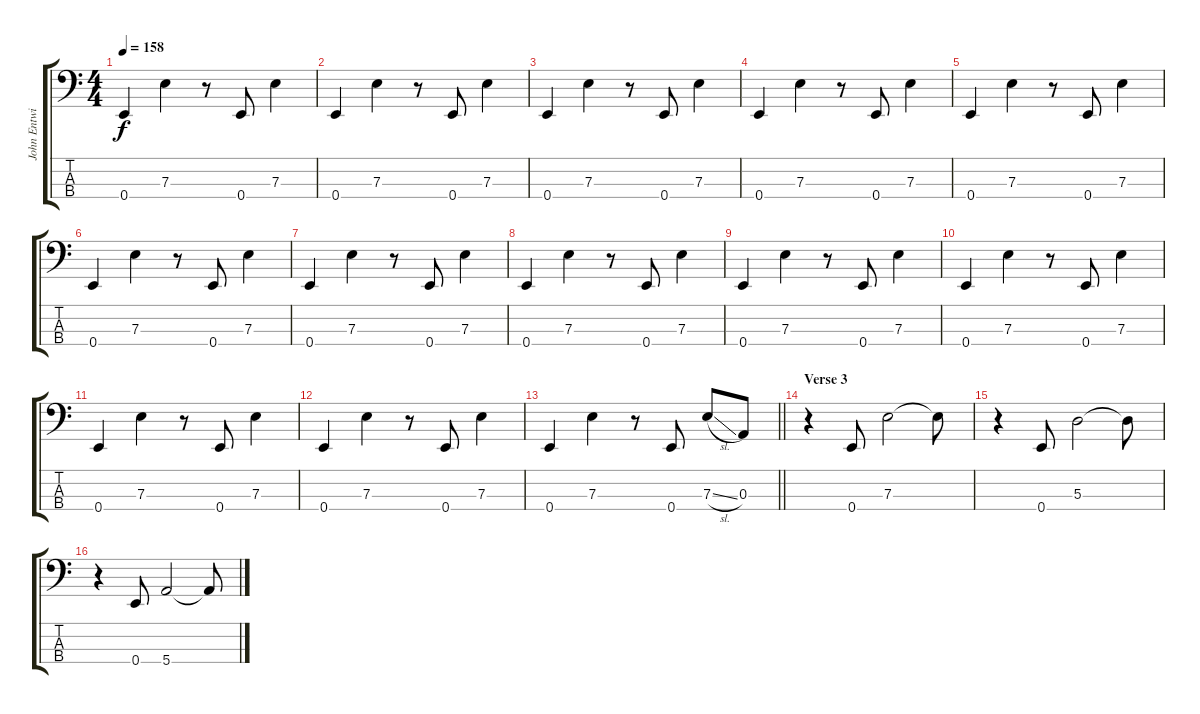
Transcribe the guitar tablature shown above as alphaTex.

\track ("John Entwistle" "John Entwi") {instrument electricbassfinger}
\staff {score tabs}
\tuning (G2 D2 A1 E1) {hide}
\ts (4 4)
\tempo 158
\clef f4
\ks c
0.4.4{dy f} 7.3.4 r.8 0.4.8 7.3.4 |
0.4.4 7.3.4 r.8 0.4.8 7.3.4 |
0.4.4 7.3.4 r.8 0.4.8 7.3.4 |
0.4.4 7.3.4 r.8 0.4.8 7.3.4 |
0.4.4 7.3.4 r.8 0.4.8 7.3.4 |
0.4.4 7.3.4 r.8 0.4.8 7.3.4 |
0.4.4 7.3.4 r.8 0.4.8 7.3.4 |
0.4.4 7.3.4 r.8 0.4.8 7.3.4 |
0.4.4 7.3.4 r.8 0.4.8 7.3.4 |
0.4.4 7.3.4 r.8 0.4.8 7.3.4 |
0.4.4 7.3.4 r.8 0.4.8 7.3.4 |
0.4.4 7.3.4 r.8 0.4.8 7.3.4 |
\barLineRight lightlight
0.4.4 7.3.4 r.8 0.4.8 7.3{sl}.8 0.3.8 |
\section ("" "Verse 3")
r.4 0.4.8 7.3.2 7.3{t}.8 |
r.4 0.4.8 5.3.2 5.3{t}.8 |
r.4 0.4.8 5.4.2 5.4{t}.8
